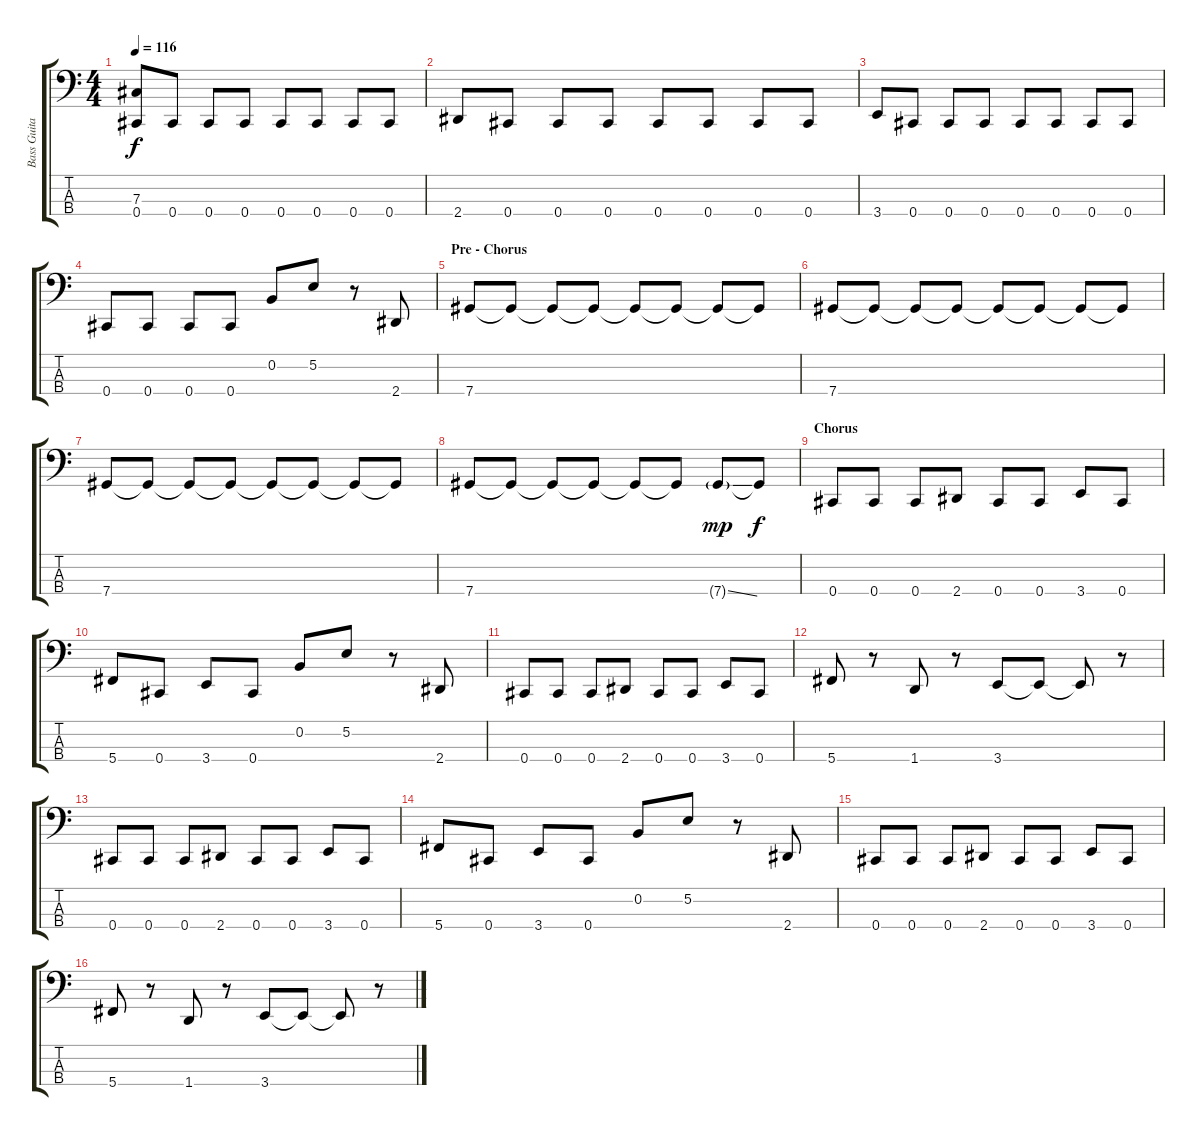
\track ("Bass Guitar" "Bass Guita") {instrument fretlessbass}
\staff {score tabs}
\tuning (E2 B1 Gb1 Db1) {hide}
\ts (4 4)
\tempo 116
\clef f4
\ks c
(7.3 0.4).8{dy f} 0.4.8 0.4.8 0.4.8 0.4.8 0.4.8 0.4.8 0.4.8 |
2.4.8 0.4.8 0.4.8 0.4.8 0.4.8 0.4.8 0.4.8 0.4.8 |
3.4.8 0.4.8 0.4.8 0.4.8 0.4.8 0.4.8 0.4.8 0.4.8 |
0.4.8 0.4.8 0.4.8 0.4.8 0.2.8 5.2.8 r.8 2.4.8 |
\section ("" "Pre - Chorus")
7.4.8 7.4{t}.8 7.4{t}.8 7.4{t}.8 7.4{t}.8 7.4{t}.8 7.4{t}.8 7.4{t}.8 |
7.4.8 7.4{t}.8 7.4{t}.8 7.4{t}.8 7.4{t}.8 7.4{t}.8 7.4{t}.8 7.4{t}.8 |
7.4.8 7.4{t}.8 7.4{t}.8 7.4{t}.8 7.4{t}.8 7.4{t}.8 7.4{t}.8 7.4{t}.8 |
7.4.8 7.4{t}.8 7.4{t}.8 7.4{t}.8 7.4{t}.8 7.4{t}.8 7.4{ss g}.8{dy mp} 7.4{t}.8{dy f} |
\section ("" "Chorus")
0.4.8 0.4.8 0.4.8 2.4.8 0.4.8 0.4.8 3.4.8 0.4.8 |
5.4.8 0.4.8 3.4.8 0.4.8 0.2.8 5.2.8 r.8 2.4.8 |
0.4.8 0.4.8 0.4.8 2.4.8 0.4.8 0.4.8 3.4.8 0.4.8 |
5.4.8 r.8 1.4.8 r.8 3.4.8 3.4{t}.8 3.4{t}.8 r.8 |
0.4.8 0.4.8 0.4.8 2.4.8 0.4.8 0.4.8 3.4.8 0.4.8 |
5.4.8 0.4.8 3.4.8 0.4.8 0.2.8 5.2.8 r.8 2.4.8 |
0.4.8 0.4.8 0.4.8 2.4.8 0.4.8 0.4.8 3.4.8 0.4.8 |
5.4.8 r.8 1.4.8 r.8 3.4.8 3.4{t}.8 3.4{t}.8 r.8
